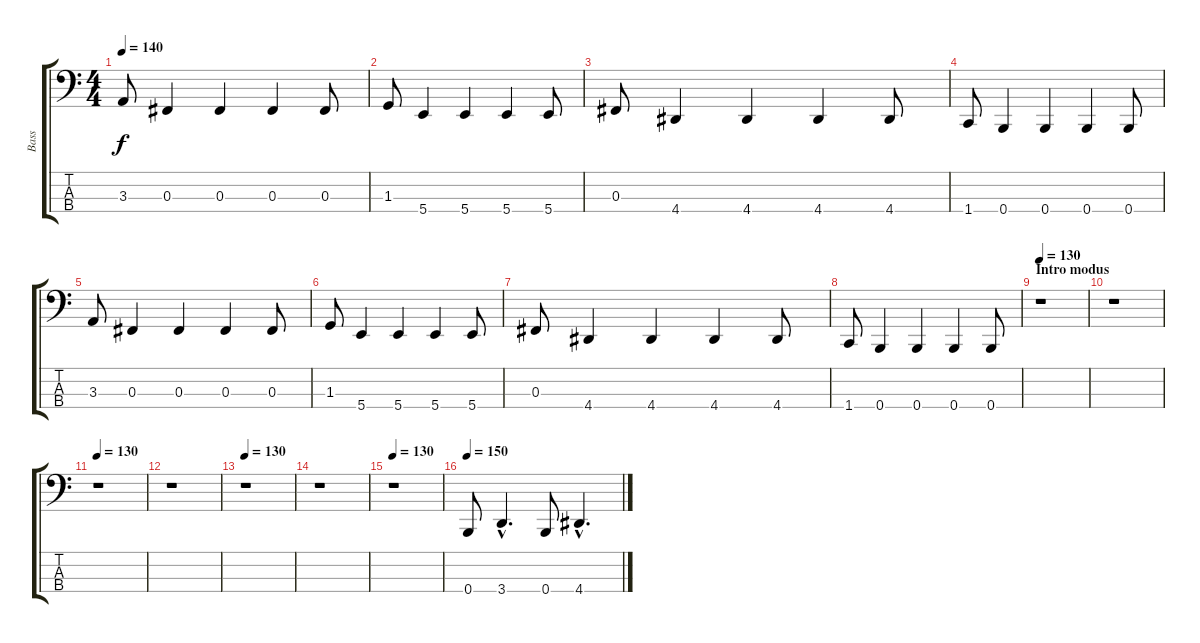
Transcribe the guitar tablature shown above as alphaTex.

\track ("Bass" "Bass") {instrument electricbasspick}
\staff {score tabs}
\tuning (E2 B1 Gb1 B0) {hide}
\ts (4 4)
\tempo 140
\clef f4
\ks c
3.3.8{dy f} 0.3.4 0.3.4 0.3.4 0.3.8 |
1.3.8 5.4.4 5.4.4 5.4.4 5.4.8 |
0.3.8 4.4.4 4.4.4 4.4.4 4.4.8 |
1.4.8 0.4.4 0.4.4 0.4.4 0.4.8 |
3.3.8 0.3.4 0.3.4 0.3.4 0.3.8 |
1.3.8 5.4.4 5.4.4 5.4.4 5.4.8 |
0.3.8 4.4.4 4.4.4 4.4.4 4.4.8 |
1.4.8 0.4.4 0.4.4 0.4.4 0.4.8 |
\section ("" "Intro modus")
\tempo 130
r.1 |
r.1 |
\tempo 130
r.1 |
r.1 |
\tempo 130
r.1 |
r.1 |
\tempo 130
r.1 |
\tempo 150
0.4.8 3.4{hac}.4{d} 0.4.8 4.4{hac}.4{d}
